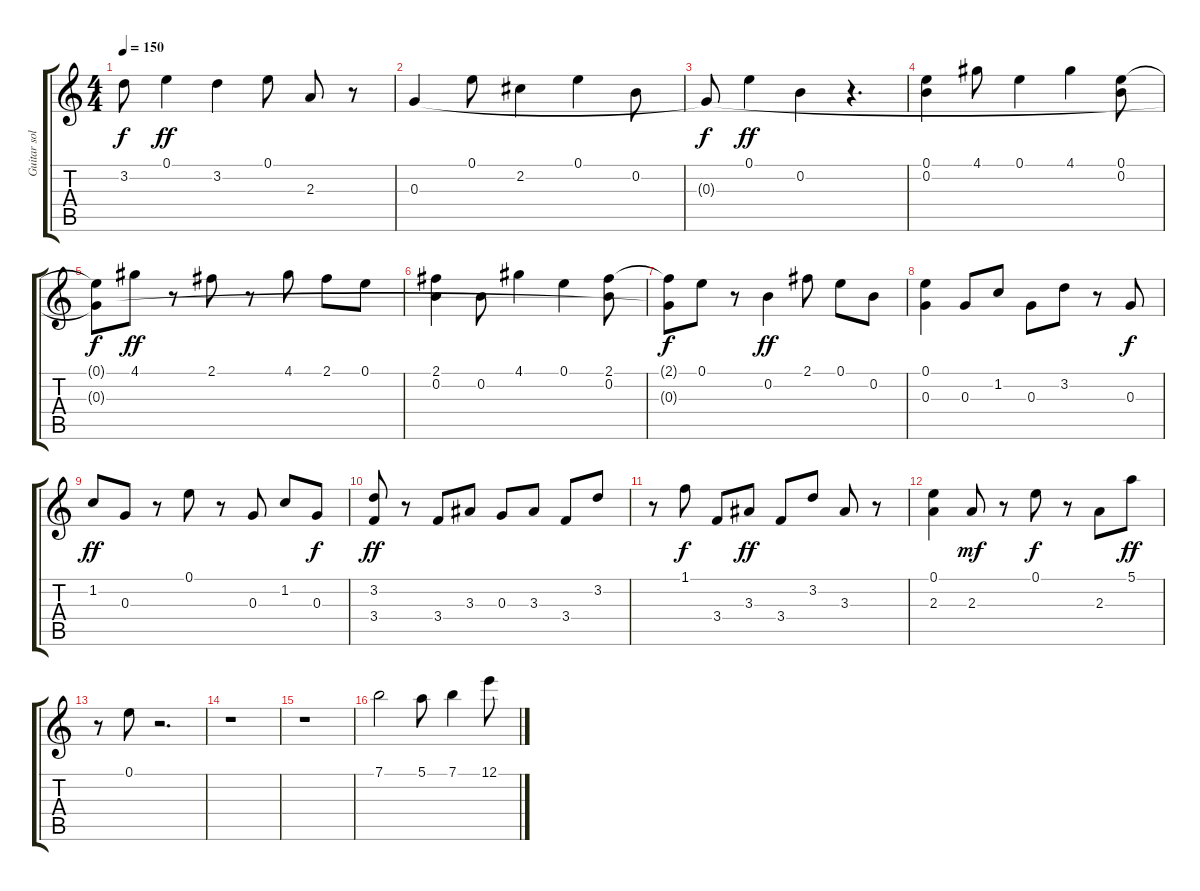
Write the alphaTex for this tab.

\track ("Guitar solo" "Guitar sol") {instrument distortionguitar}
\staff {score tabs}
\tuning (E4 B3 G3 D3 A2 E2) {hide}
\ts (4 4)
\tempo 150
\clef g2
\ks c
3.2{t}.8{dy f} 0.1.4{dy ff} 3.2.4 0.1.8 2.3.8 r.8 |
0.3.4 0.1.8 2.2.4 0.1.4 0.2.8 |
0.3{t}.8{dy f} 0.1.4{dy ff} 0.2.4 r.4{d} |
(0.1 0.2).4 4.1.8 0.1.4 4.1.4 (0.1 0.2).8 |
(0.1{t} 0.3{t}).8{dy f} 4.1.8{dy ff} r.8 2.1.8 r.8 4.1.8 2.1.8 0.1.8 |
(2.1 0.2).4 0.2.8 4.1.4 0.1.4 (2.1 0.2).8 |
(2.1{t} 0.3{t}).8{dy f} 0.1.8 r.8 0.2.4{dy ff} 2.1.8 0.1.8 0.2.8 |
(0.1 0.3).4 0.3.8 1.2.8 0.3.8 3.2.8 r.8 0.3.8{dy f} |
1.2.8{dy ff} 0.3.8 r.8 0.1.8 r.8 0.3.8 1.2.8 0.3.8{dy f} |
(3.2 3.4).8{dy ff} r.8 3.4.8 3.3.8 0.3.8 3.3.8 3.4.8 3.2.8 |
r.8 1.1.8{dy f} 3.4.8 3.3.8{dy ff} 3.4.8 3.2.8 3.3.8 r.8 |
(0.1 2.3).4 2.3.8{dy mf} r.8 0.1.8{dy f} r.8 2.3.8 5.1.8{dy ff} |
r.8 0.1.8 r.2{d} |
r.1 |
r.1 |
7.1.2{instrument distortionguitar} 5.1.8 7.1.4 12.1.8
